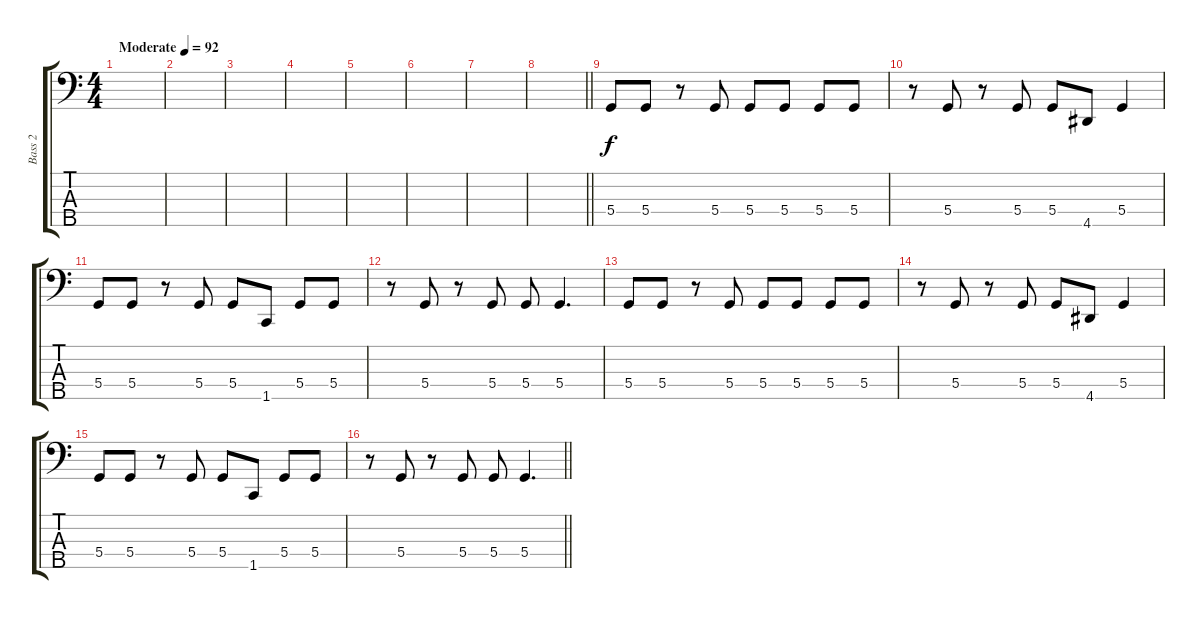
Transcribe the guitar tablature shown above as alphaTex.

\track ("Bass 2" "Bass 2") {instrument electricbassfinger}
\staff {score tabs}
\tuning (G2 D2 A1 D1 B0) {hide}
\ts (4 4)
\tempo (92 "Moderate")
\clef f4
\ks c
|
|
|
|
|
|
|
\barLineRight lightlight
|
\section ("" "")
5.4.8 5.4.8 r.8 5.4.8 5.4.8 5.4.8 5.4.8 5.4.8 |
r.8 5.4.8 r.8 5.4.8 5.4.8 4.5.8 5.4.4 |
5.4.8 5.4.8 r.8 5.4.8 5.4.8 1.5.8 5.4.8 5.4.8 |
r.8 5.4.8 r.8 5.4.8 5.4.8 5.4.4{d} |
5.4.8 5.4.8 r.8 5.4.8 5.4.8 5.4.8 5.4.8 5.4.8 |
r.8 5.4.8 r.8 5.4.8 5.4.8 4.5.8 5.4.4 |
5.4.8 5.4.8 r.8 5.4.8 5.4.8 1.5.8 5.4.8 5.4.8 |
\barLineRight lightlight
r.8 5.4.8 r.8 5.4.8 5.4.8 5.4.4{d}
